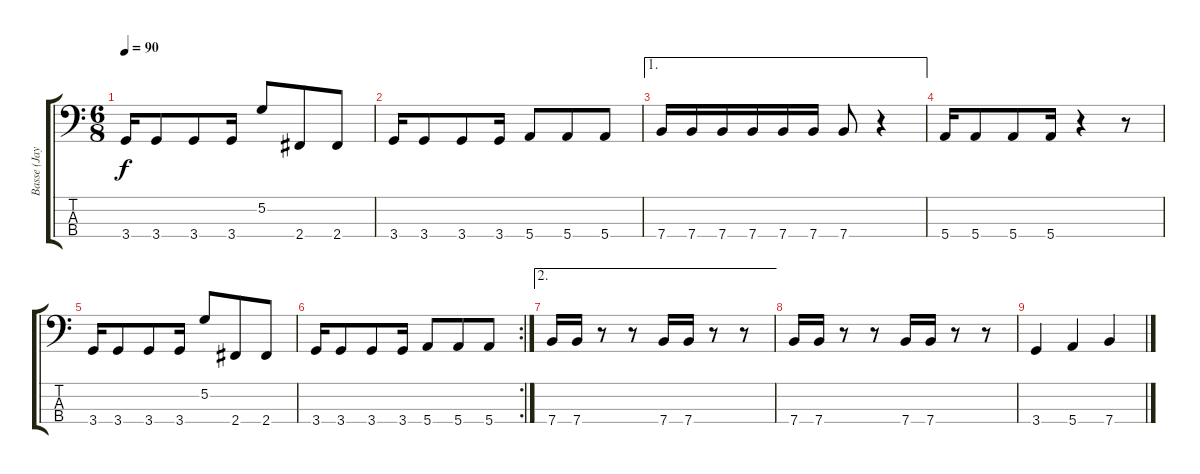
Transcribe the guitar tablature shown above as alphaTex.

\track ("Basse (Jay)" "Basse (Jay") {instrument electricbasspick}
\staff {score tabs}
\tuning (G2 D2 A1 E1) {hide}
\ts (6 8)
\tempo 90
\clef f4
\ks c
3.4.16{dy f} 3.4.8 3.4.8 3.4.16 5.2.8 2.4.8 2.4.8 |
3.4.16 3.4.8 3.4.8 3.4.16 5.4.8 5.4.8 5.4.8 |
\ae 1
7.4.16 7.4.16 7.4.16 7.4.16 7.4.16 7.4.16 7.4.8 r.4 |
5.4.16 5.4.8 5.4.8 5.4.16 r.4 r.8 |
3.4.16 3.4.8 3.4.8 3.4.16 5.2.8 2.4.8 2.4.8 |
\rc 2
3.4.16 3.4.8 3.4.8 3.4.16 5.4.8 5.4.8 5.4.8 |
\ae 2
7.4.16 7.4.16 r.8 r.8 7.4.16 7.4.16 r.8 r.8 |
7.4.16 7.4.16 r.8 r.8 7.4.16 7.4.16 r.8 r.8 |
3.4.4 5.4.4 7.4.4
